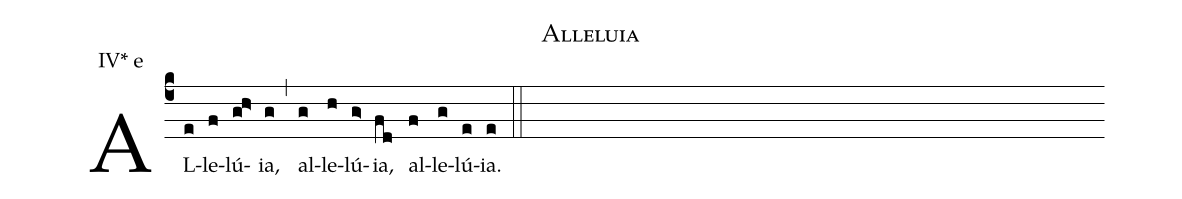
name: Alleluia;
annotation: IV* e;
mode: 4;
%%
(c4)
AL(e)le(f)lú(gh>)ia,(g) (,)
al(g)le(h)lú(g>)ia,(fd) al(f)le(g)lú(e)ia.(e) (::)
